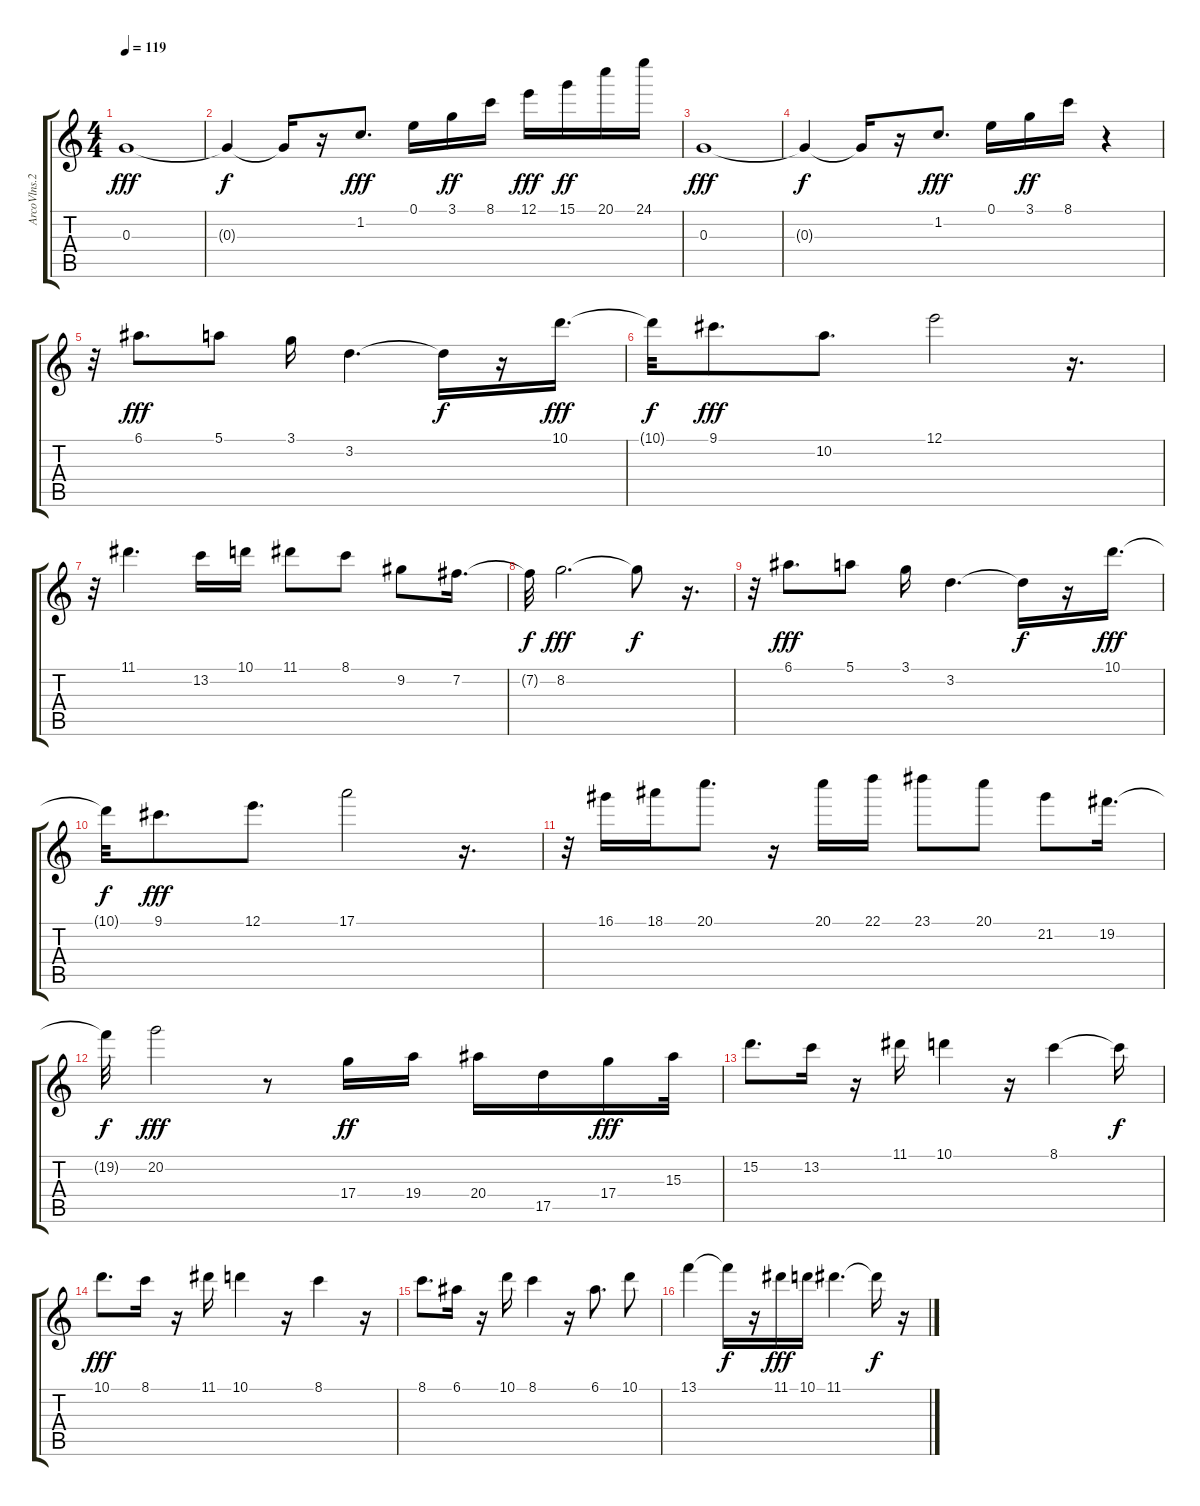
\track ("ArcoVlns.2                     " "ArcoVlns.2") {instrument distortionguitar}
\staff {score tabs}
\tuning (E4 B3 G3 D3 A2 E2) {hide}
\ts (4 4)
\tempo 119
\clef g2
\ks c
0.3.1{dy fff} |
0.3{t}.4{dy f} 0.3{t}.16 r.16 1.2.8{d dy fff} 0.1.16 3.1.16{dy ff} 8.1.16 12.1.16{dy fff} 15.1.16{dy ff} 20.1.16 24.1.16 |
0.3.1{dy fff} |
0.3{t}.4{dy f} 0.3{t}.16 r.16 1.2.8{d dy fff} 0.1.16 3.1.16{dy ff} 8.1.16 r.4 |
r.32 6.1.8{d dy fff} 5.1.8 3.1.16 3.2.4{d} 3.2{t}.16{dy f} r.16 10.1.16{d dy fff} |
10.1{t}.32{dy f} 9.1.8{d dy fff} 10.2.8{d} 12.1.2 r.16{d} |
r.32 11.1.4{d} 13.2.16 10.1.16 11.1.8 8.1.8 9.2.8 7.2.16{d} |
7.2{t}.32{dy f} 8.2.2{d dy fff} 8.2{t}.8{dy f} r.16{d} |
r.32 6.1.8{d dy fff} 5.1.8 3.1.16 3.2.4{d} 3.2{t}.16{dy f} r.16 10.1.16{d dy fff} |
10.1{t}.32{dy f} 9.1.8{d dy fff} 12.1.8{d} 17.1.2 r.16{d} |
r.32 16.1.16 18.1.16 20.1.8{d} r.16 20.1.16 22.1.16 23.1.8 20.1.8 21.2.8 19.2.16{d} |
19.2{t}.32{dy f} 20.2.2{dy fff} r.8 17.4.16{dy ff} 19.4.16 20.4.16 17.5.16 17.4.16{dy fff} 15.3.32 |
15.2.8{d} 13.2.16 r.16 11.1.16 10.1.4 r.16 8.1.4 8.1{t}.16{dy f} |
10.1.8{d dy fff} 8.1.16 r.16 11.1.16 10.1.4 r.16 8.1.4 r.16 |
8.1.8{d} 6.1.16 r.16 10.1.16 8.1.4 r.16 6.1.8{d} 10.1.8 |
13.1.4 13.1{t}.16{dy f} r.16 11.1.16{dy fff} 10.1.16 11.1.4{d} 11.1{t}.16{dy f} r.16
